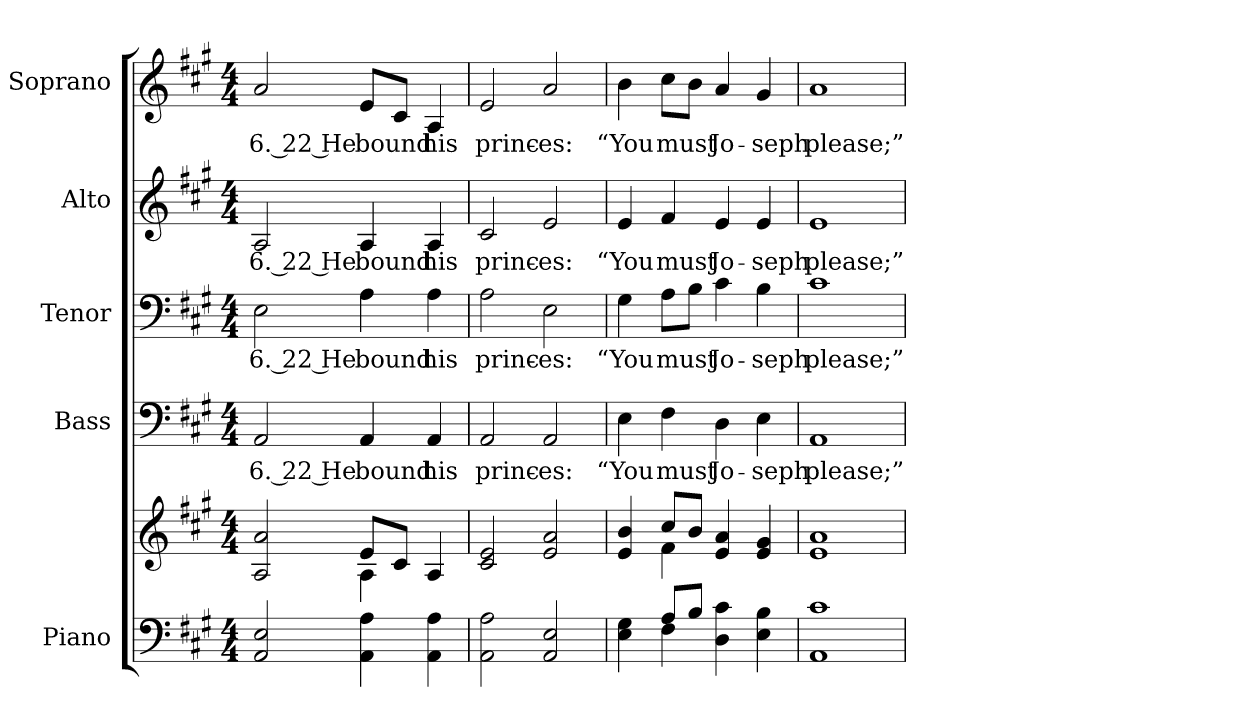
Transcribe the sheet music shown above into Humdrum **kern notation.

**kern	**kern	**kern	**text	**kern	**text	**kern	**text	**kern	**text
*part5	*part5	*part4	*part4	*part3	*part3	*part2	*part2	*part1	*part1
*staff6	*staff5	*staff4	*staff4	*staff3	*staff3	*staff2	*staff2	*staff1	*staff1
*I"Piano	*	*I"Bass	*	*I"Tenor	*	*I"Alto	*	*I"Soprano	*
*I'Pno.	*	*I'B.	*	*I'T.	*	*I'A.	*	*I'S.	*
!!LO:PB:g=z
*clefF4	*clefG2	*clefF4	*	*clefF4	*	*clefG2	*	*clefG2	*
*k[f#c#g#]	*k[f#c#g#]	*k[f#c#g#]	*	*k[f#c#g#]	*	*k[f#c#g#]	*	*k[f#c#g#]	*
*A:	*A:	*A:	*	*A:	*	*A:	*	*A:	*
*M4/4	*M4/4	*M4/4	*	*M4/4	*	*M4/4	*	*M4/4	*
*MM150	*MM150	*MM150	*	*MM150	*	*MM150	*	*MM150	*
=1	=1	=1	=1	=1	=1	=1	=1	=1	=1
*	*^	*	*	*	*	*	*	*	*
!	!	!	!	!LO:LY:b:color=#000000	!	!	!	!	!	!
!	!	!	!	!	!	!LO:LY:b:color=#000000	!	!	!	!
!	!	!	!	!	!	!	!	!LO:LY:b:color=#000000	!	!
!	!	!	!	!	!	!	!	!	!	!LO:LY:b:color=#000000
2AAi/ 2Ei	2Ai/ 2ai	2ryy	2AAi/	6. 22 He	2Ei\	6. 22 He	2Ai/	6. 22 He	2ai/	6. 22 He
!	!	!	!	!LO:LY:b:color=#000000	!	!	!	!	!	!
!	!	!	!	!	!	!LO:LY:b:color=#000000	!	!	!	!
!	!	!	!	!	!	!	!	!LO:LY:b:color=#000000	!	!
!	!	!	!	!	!	!	!	!	!	!LO:LY:b:color=#000000
4AAi\ 4Ai	8ei/L	4Ai\	4AAi/	bound	4Ai\	bound	4Ai/	bound	8ei/L	bound
.	8c#i/J	.	.	.	.	.	.	.	8c#i/J	.
!	!	!	!	!LO:LY:b:color=#000000	!	!	!	!	!	!
!	!	!	!	!	!	!LO:LY:b:color=#000000	!	!	!	!
!	!	!	!	!	!	!	!	!LO:LY:b:color=#000000	!	!
!	!	!	!	!	!	!	!	!	!	!LO:LY:b:color=#000000
4AAi\ 4Ai	4Ai/	4ryy	4AAi/	his	4Ai\	his	4Ai/	his	4Ai/	his
*	*v	*v	*	*	*	*	*	*	*	*
=2	=2	=2	=2	=2	=2	=2	=2	=2	=2
*	*^	*	*	*	*	*	*	*	*
!	!	!	!	!LO:LY:b:color=#000000	!	!	!	!	!	!
*	*v	*v	*	*	*	*	*	*	*	*
*	*^	*	*	*	*	*	*	*	*
!	!	!	!	!	!	!LO:LY:b:color=#000000	!	!	!	!
*	*v	*v	*	*	*	*	*	*	*	*
*	*^	*	*	*	*	*	*	*	*
!	!	!	!	!	!	!	!	!LO:LY:b:color=#000000	!	!
*	*v	*v	*	*	*	*	*	*	*	*
*	*^	*	*	*	*	*	*	*	*
!	!	!	!	!	!	!	!	!	!	!LO:LY:b:color=#000000
*	*v	*v	*	*	*	*	*	*	*	*
2AAi\ 2Ai	2c#i/ 2ei	2AAi/	princ-	2Ai\	princ-	2c#i/	princ-	2ei/	princ-
!	!	!	!LO:LY:b:color=#000000	!	!	!	!	!	!
!	!	!	!	!	!LO:LY:b:color=#000000	!	!	!	!
!	!	!	!	!	!	!	!LO:LY:b:color=#000000	!	!
!	!	!	!	!	!	!	!	!	!LO:LY:b:color=#000000
2AAi/ 2Ei	2ei/ 2ai	2AAi/	-es:	2Ei\	-es:	2ei/	-es:	2ai/	-es:
=3	=3	=3	=3	=3	=3	=3	=3	=3	=3
*^	*^	*	*	*	*	*	*	*	*
!	!	!	!	!	!LO:LY:b:color=#000000	!	!	!	!	!	!
!	!	!	!	!	!	!	!LO:LY:b:color=#000000	!	!	!	!
!	!	!	!	!	!	!	!	!	!LO:LY:b:color=#000000	!	!
!	!	!	!	!	!	!	!	!	!	!	!LO:LY:b:color=#000000
4Ei\ 4G#i	4ryy	4ei/ 4bi	4ryy	4Ei\	“You	4G#i\	“You	4ei/	“You	4bi\	“You
!	!	!	!	!	!LO:LY:b:color=#000000	!	!	!	!	!	!
!	!	!	!	!	!	!	!LO:LY:b:color=#000000	!	!	!	!
!	!	!	!	!	!	!	!	!	!LO:LY:b:color=#000000	!	!
!	!	!	!	!	!	!	!	!	!	!	!LO:LY:b:color=#000000
8Ai/L	4F#i\	8cc#i/L	4f#i\	4F#i\	must	8Ai\L	must	4f#i/	must	8cc#i\L	must
8Bi/J	.	8bi/J	.	.	.	8Bi\J	.	.	.	8bi\J	.
!	!	!	!	!	!LO:LY:b:color=#000000	!	!	!	!	!	!
!	!	!	!	!	!	!	!LO:LY:b:color=#000000	!	!	!	!
!	!	!	!	!	!	!	!	!	!LO:LY:b:color=#000000	!	!
!	!	!	!	!	!	!	!	!	!	!	!LO:LY:b:color=#000000
4Di\ 4c#i	2ryy	4ei/ 4ai	2ryy	4Di\	Jo-	4c#i\	Jo-	4ei/	Jo-	4ai/	Jo-
!	!	!	!	!	!LO:LY:b:color=#000000	!	!	!	!	!	!
!	!	!	!	!	!	!	!LO:LY:b:color=#000000	!	!	!	!
!	!	!	!	!	!	!	!	!	!LO:LY:b:color=#000000	!	!
!	!	!	!	!	!	!	!	!	!	!	!LO:LY:b:color=#000000
4Ei\ 4Bi	.	4ei/ 4g#i	.	4Ei\	-seph	4Bi\	-seph	4ei/	-seph	4g#i/	-seph
*v	*v	*	*	*	*	*	*	*	*	*	*
*	*v	*v	*	*	*	*	*	*	*	*
=4	=4	=4	=4	=4	=4	=4	=4	=4	=4
!	!	!	!LO:LY:b:color=#000000	!	!	!	!	!	!
!	!	!	!	!	!LO:LY:b:color=#000000	!	!	!	!
!	!	!	!	!	!	!	!LO:LY:b:color=#000000	!	!
!	!	!	!	!	!	!	!	!	!LO:LY:b:color=#000000
1AAi 1c#i	1ei 1ai	1AAi	please;”	1c#i	please;”	1ei	please;”	1ai	please;”
=	=	=	=	=	=	=	=	=	=
*-	*-	*-	*-	*-	*-	*-	*-	*-	*-
